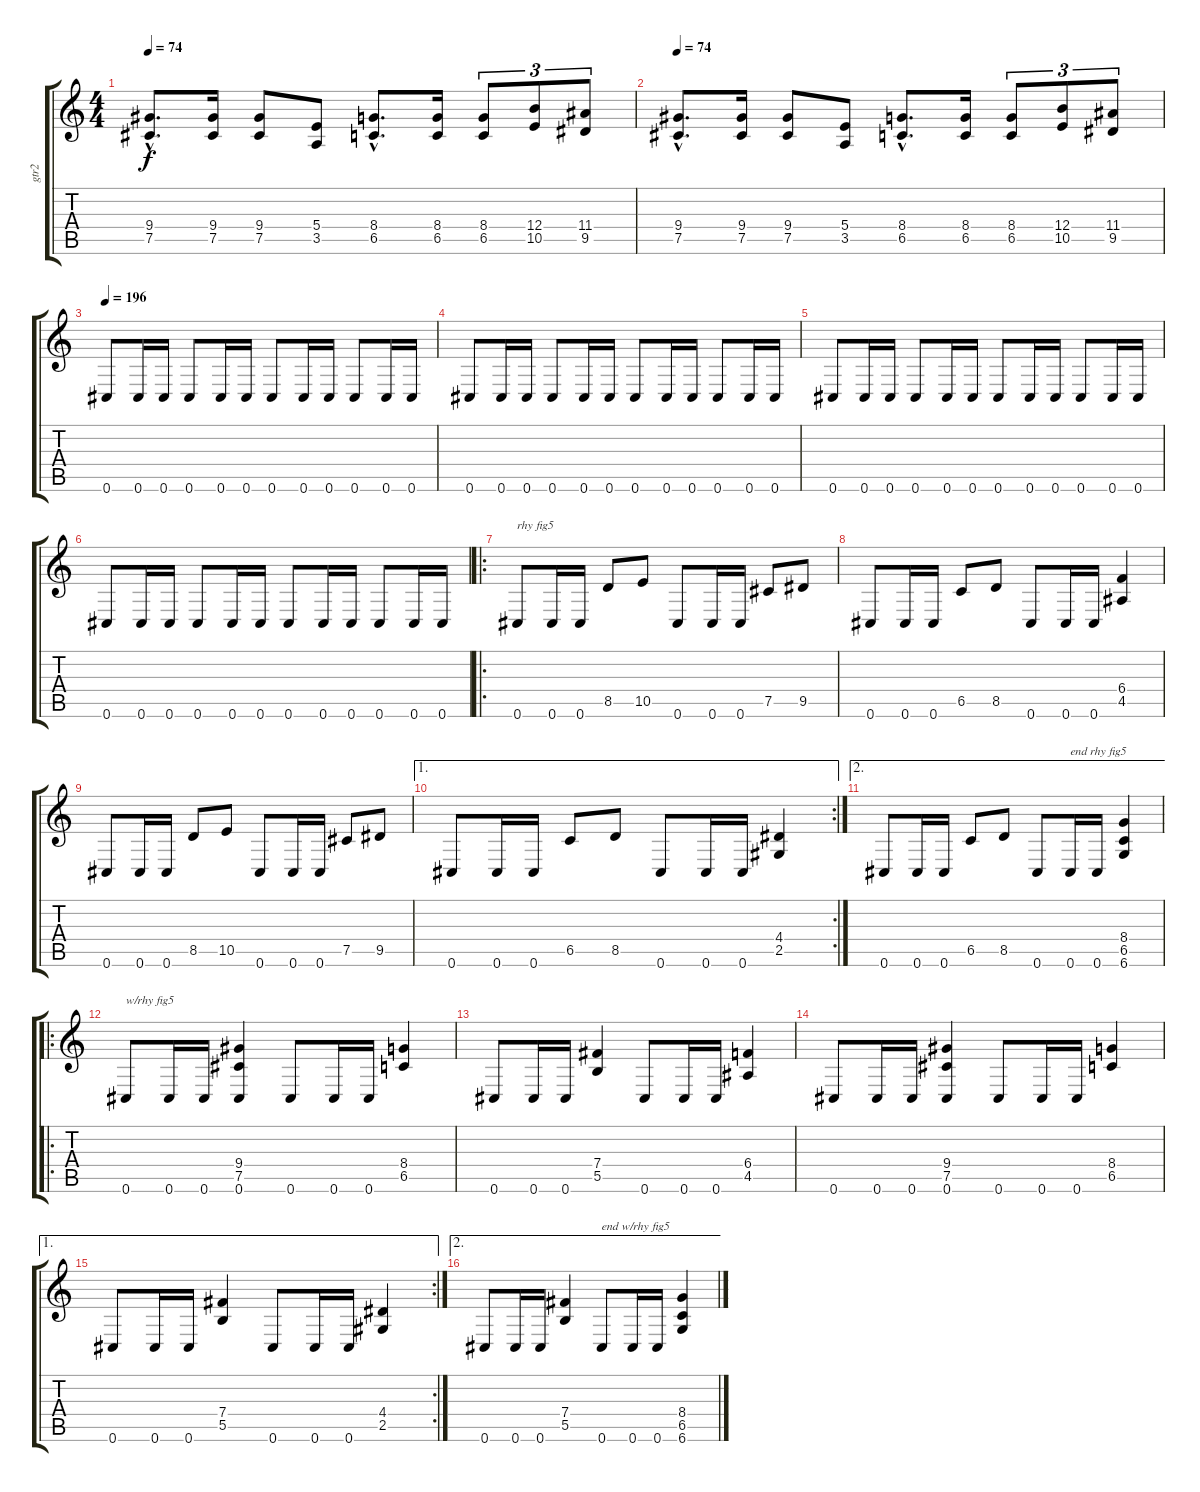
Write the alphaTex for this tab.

\track ("gtr2" "gtr2") {instrument distortionguitar}
\staff {score tabs}
\tuning (Db4 Ab3 E3 B2 Gb2 Db2) {hide}
\ts (4 4)
\tempo 74
\clef g2
\ks c
(9.4{hac} 7.5{hac}).8{d dy f} (9.4 7.5).16 (9.4 7.5).8 (5.4 3.5).8 (8.4{hac} 6.5{hac}).8{d} (8.4 6.5).16 (8.4 6.5).8{tu (3 2)} (12.4 10.5).8{tu (3 2)} (11.4 9.5).8{tu (3 2)} |
\tempo 74
(9.4{hac} 7.5{hac}).8{d} (9.4 7.5).16 (9.4 7.5).8 (5.4 3.5).8 (8.4{hac} 6.5{hac}).8{d} (8.4 6.5).16 (8.4 6.5).8{tu (3 2)} (12.4 10.5).8{tu (3 2)} (11.4 9.5).8{tu (3 2)} |
\tempo 196
0.6.8 0.6.16 0.6.16 0.6.8 0.6.16 0.6.16 0.6.8 0.6.16 0.6.16 0.6.8 0.6.16 0.6.16 |
0.6.8 0.6.16 0.6.16 0.6.8 0.6.16 0.6.16 0.6.8 0.6.16 0.6.16 0.6.8 0.6.16 0.6.16 |
0.6.8 0.6.16 0.6.16 0.6.8 0.6.16 0.6.16 0.6.8 0.6.16 0.6.16 0.6.8 0.6.16 0.6.16 |
0.6.8 0.6.16 0.6.16 0.6.8 0.6.16 0.6.16 0.6.8 0.6.16 0.6.16 0.6.8 0.6.16 0.6.16 |
\ro
0.6.8{txt "rhy fig5"} 0.6.16 0.6.16 8.5.8 10.5.8 0.6.8 0.6.16 0.6.16 7.5.8 9.5.8 |
0.6.8 0.6.16 0.6.16 6.5.8 8.5.8 0.6.8 0.6.16 0.6.16 (6.4 4.5).4 |
0.6.8 0.6.16 0.6.16 8.5.8 10.5.8 0.6.8 0.6.16 0.6.16 7.5.8 9.5.8 |
\ae 1
\rc 2
0.6.8 0.6.16 0.6.16 6.5.8 8.5.8 0.6.8 0.6.16 0.6.16 (4.4 2.5).4 |
\ae 2
0.6.8 0.6.16 0.6.16 6.5.8 8.5.8 0.6.8 0.6.16{txt "end rhy fig5"} 0.6.16 (8.4 6.5 6.6).4 |
\ro
0.6.8{txt "w/rhy fig5"} 0.6.16 0.6.16 (9.4 7.5 0.6).4 0.6.8 0.6.16 0.6.16 (8.4 6.5).4 |
0.6.8 0.6.16 0.6.16 (7.4 5.5).4 0.6.8 0.6.16 0.6.16 (6.4 4.5).4 |
0.6.8 0.6.16 0.6.16 (9.4 7.5 0.6).4 0.6.8 0.6.16 0.6.16 (8.4 6.5).4 |
\ae 1
\rc 2
0.6.8 0.6.16 0.6.16 (7.4 5.5).4 0.6.8 0.6.16 0.6.16 (4.4 2.5).4 |
\ae 2
0.6.8 0.6.16 0.6.16 (7.4 5.5).4 0.6.8{txt "end w/rhy fig5"} 0.6.16 0.6.16 (8.4 6.5 6.6).4
